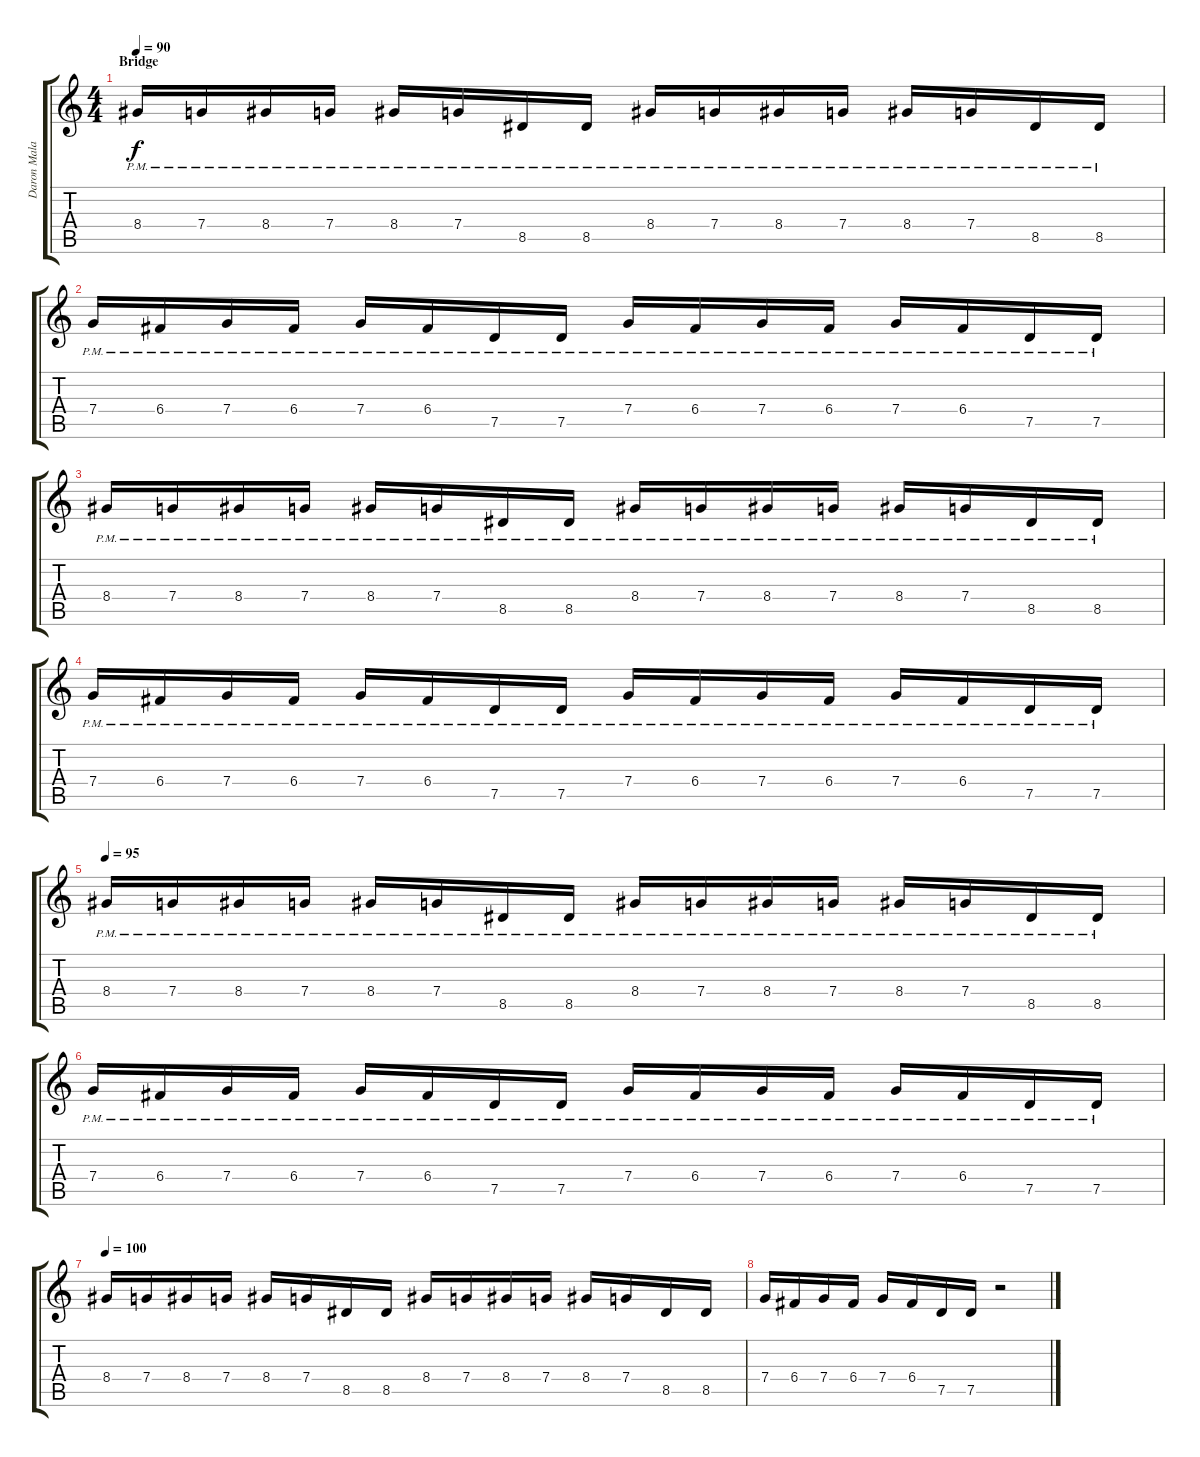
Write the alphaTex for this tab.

\track ("Daron Malakian" "Daron Mala") {instrument distortionguitar}
\staff {score tabs}
\tuning (D4 A3 F3 C3 G2 C2) {hide}
\ts (4 4)
\section ("" "Bridge")
\tempo 90
\clef g2
\ks c
8.4{pm}.16{dy f instrument electricguitarclean} 7.4{pm}.16 8.4{pm}.16 7.4{pm}.16 8.4{pm}.16 7.4{pm}.16 8.5{pm}.16 8.5{pm}.16 8.4{pm}.16 7.4{pm}.16 8.4{pm}.16 7.4{pm}.16 8.4{pm}.16 7.4{pm}.16 8.5{pm}.16 8.5{pm}.16 |
7.4{pm}.16 6.4{pm}.16 7.4{pm}.16 6.4{pm}.16 7.4{pm}.16 6.4{pm}.16 7.5{pm}.16 7.5{pm}.16 7.4{pm}.16 6.4{pm}.16 7.4{pm}.16 6.4{pm}.16 7.4{pm}.16 6.4{pm}.16 7.5{pm}.16 7.5{pm}.16 |
8.4{pm}.16 7.4{pm}.16 8.4{pm}.16 7.4{pm}.16 8.4{pm}.16 7.4{pm}.16 8.5{pm}.16 8.5{pm}.16 8.4{pm}.16 7.4{pm}.16 8.4{pm}.16 7.4{pm}.16 8.4{pm}.16 7.4{pm}.16 8.5{pm}.16 8.5{pm}.16 |
7.4{pm}.16 6.4{pm}.16 7.4{pm}.16 6.4{pm}.16 7.4{pm}.16 6.4{pm}.16 7.5{pm}.16 7.5{pm}.16 7.4{pm}.16 6.4{pm}.16 7.4{pm}.16 6.4{pm}.16 7.4{pm}.16 6.4{pm}.16 7.5{pm}.16 7.5{pm}.16 |
\tempo 95
8.4{pm}.16{instrument distortionguitar} 7.4{pm}.16 8.4{pm}.16 7.4{pm}.16 8.4{pm}.16 7.4{pm}.16 8.5{pm}.16 8.5{pm}.16 8.4{pm}.16 7.4{pm}.16 8.4{pm}.16 7.4{pm}.16 8.4{pm}.16 7.4{pm}.16 8.5{pm}.16 8.5{pm}.16 |
7.4{pm}.16 6.4{pm}.16 7.4{pm}.16 6.4{pm}.16 7.4{pm}.16 6.4{pm}.16 7.5{pm}.16 7.5{pm}.16 7.4{pm}.16 6.4{pm}.16 7.4{pm}.16 6.4{pm}.16 7.4{pm}.16 6.4{pm}.16 7.5{pm}.16 7.5{pm}.16 |
\tempo 100
8.4.16 7.4.16 8.4.16 7.4.16 8.4.16 7.4.16 8.5.16 8.5.16 8.4.16 7.4.16 8.4.16 7.4.16 8.4.16 7.4.16 8.5.16 8.5.16 |
7.4.16 6.4.16 7.4.16 6.4.16 7.4.16 6.4.16 7.5.16 7.5.16 r.2
